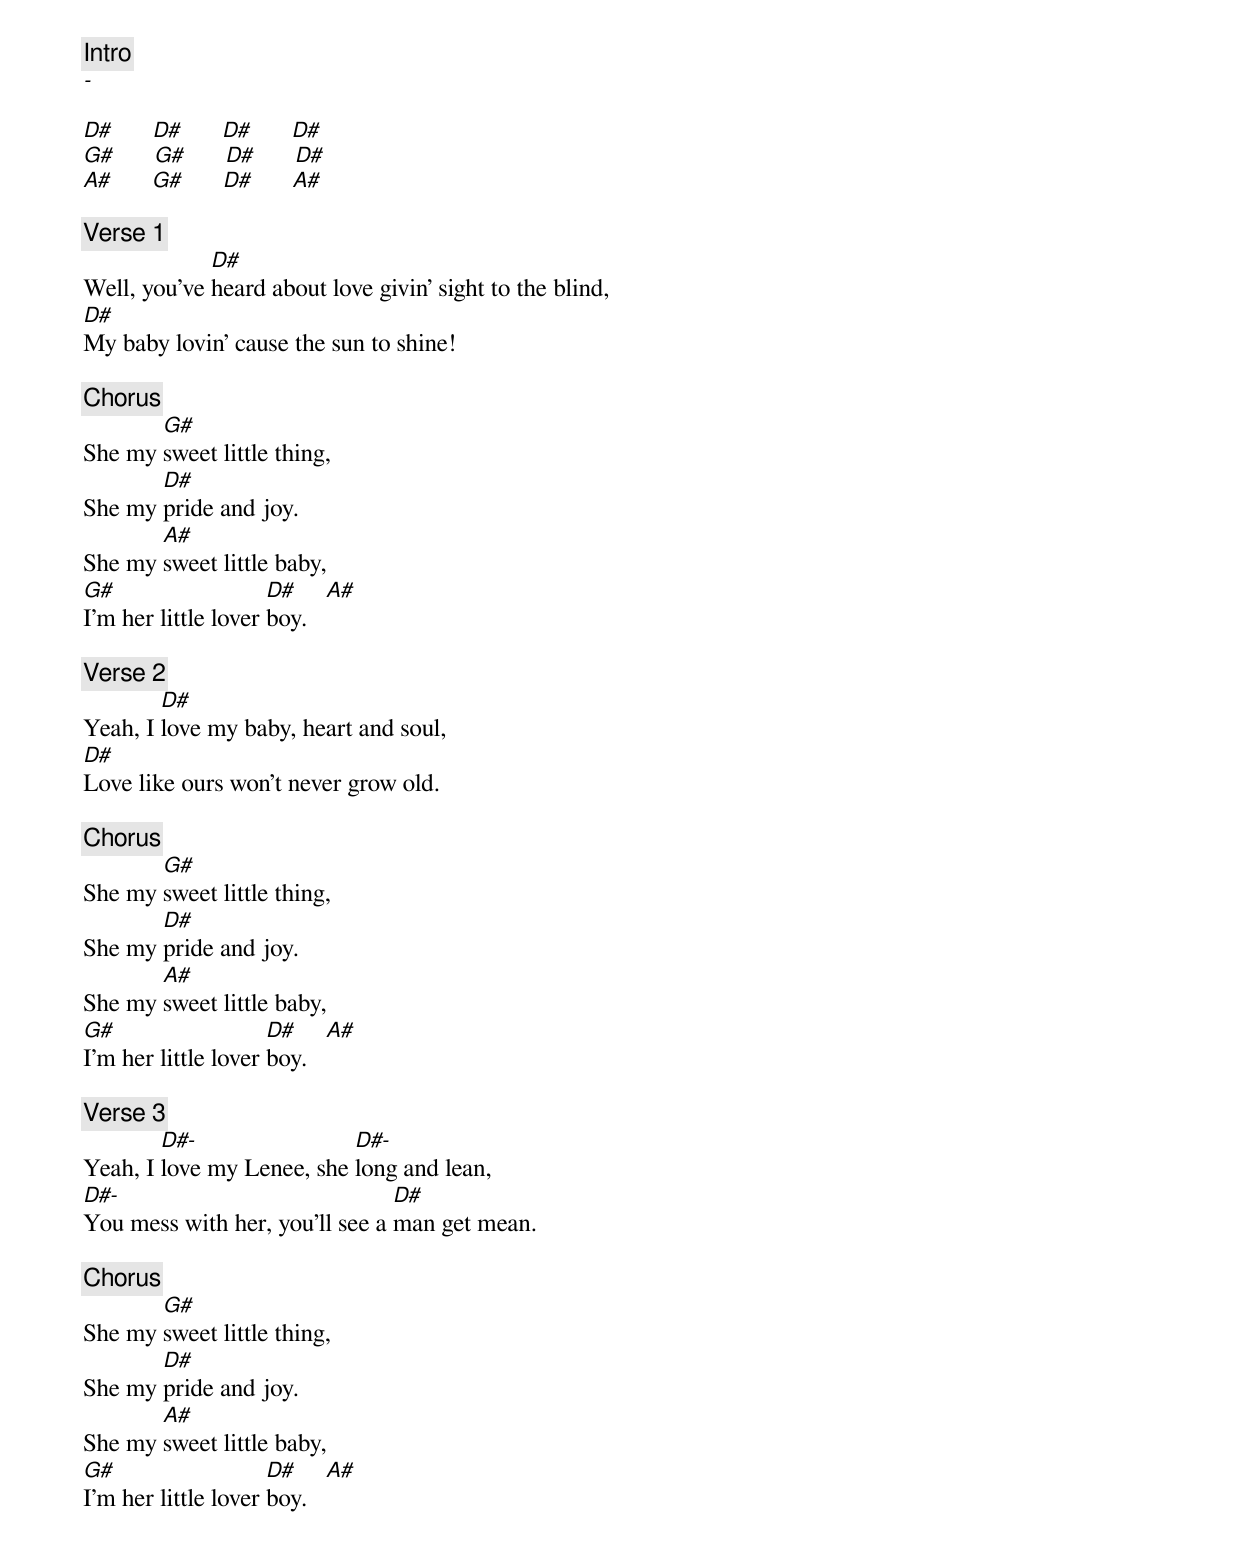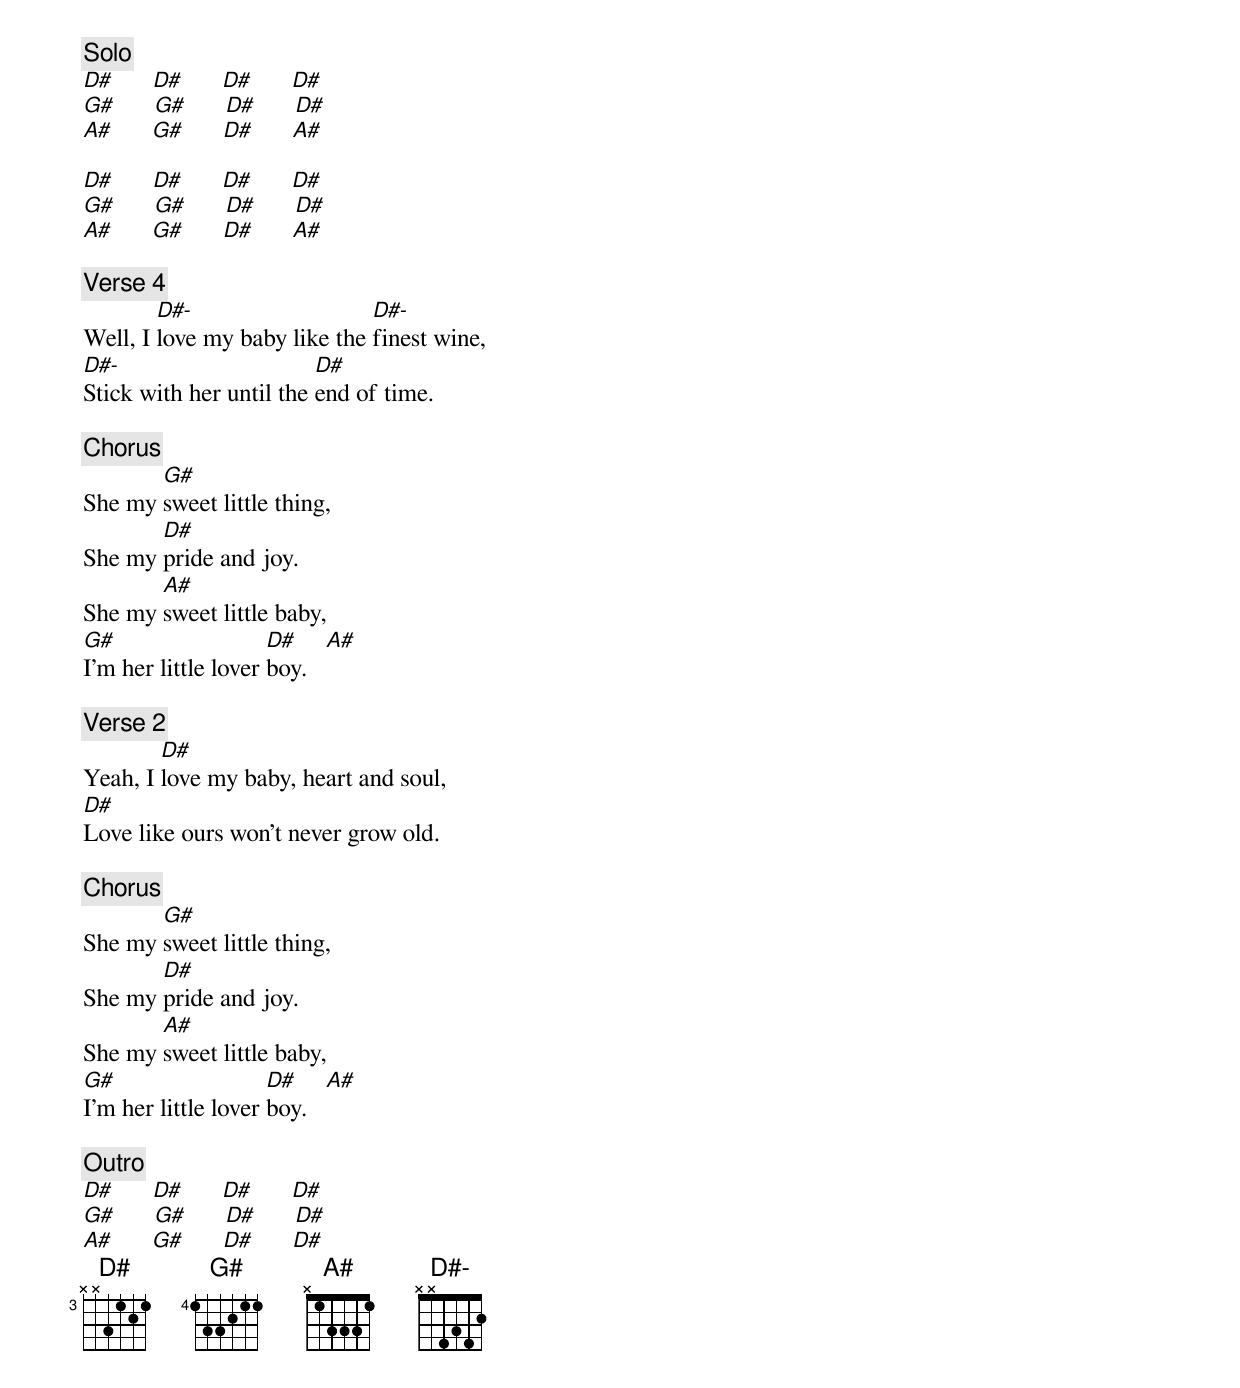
{c: Intro}
[-]

[D#]      [D#]      [D#]      [D#]
[G#]      [G#]      [D#]      [D#]
[A#]      [G#]      [D#]      [A#]

{c: Verse 1}
Well, you've [D#]heard about love givin' sight to the blind,
[D#]My baby lovin' cause the sun to shine!

{c: Chorus}
She my [G#]sweet little thing,
She my [D#]pride and joy.
She my [A#]sweet little baby,
[G#]I'm her little lover [D#]boy.   [A#]

{c: Verse 2}
Yeah, I [D#]love my baby, heart and soul,
[D#]Love like ours won't never grow old.

{c: Chorus}
She my [G#]sweet little thing,
She my [D#]pride and joy.
She my [A#]sweet little baby,
[G#]I'm her little lover [D#]boy.   [A#]

{c: Verse 3}
Yeah, I [D#-]love my Lenee, she [D#-]long and lean,
[D#-]You mess with her, you'll see a [D#]man get mean.

{c: Chorus}
She my [G#]sweet little thing,
She my [D#]pride and joy.
She my [A#]sweet little baby,
[G#]I'm her little lover [D#]boy.   [A#]

{c: Solo}
[D#]      [D#]      [D#]      [D#]
[G#]      [G#]      [D#]      [D#]
[A#]      [G#]      [D#]      [A#]

[D#]      [D#]      [D#]      [D#]
[G#]      [G#]      [D#]      [D#]
[A#]      [G#]      [D#]      [A#]

{c: Verse 4}
Well, I [D#-]love my baby like the [D#-]finest wine,
[D#-]Stick with her until the [D#]end of time.

{c: Chorus}
She my [G#]sweet little thing,
She my [D#]pride and joy.
She my [A#]sweet little baby,
[G#]I'm her little lover [D#]boy.   [A#]

{c: Verse 2}
Yeah, I [D#]love my baby, heart and soul,
[D#]Love like ours won't never grow old.

{c: Chorus}
She my [G#]sweet little thing,
She my [D#]pride and joy.
She my [A#]sweet little baby,
[G#]I'm her little lover [D#]boy.   [A#]

{c: Outro}
[D#]      [D#]      [D#]      [D#]
[G#]      [G#]      [D#]      [D#]
[A#]      [G#]      [D#]      [D#]
